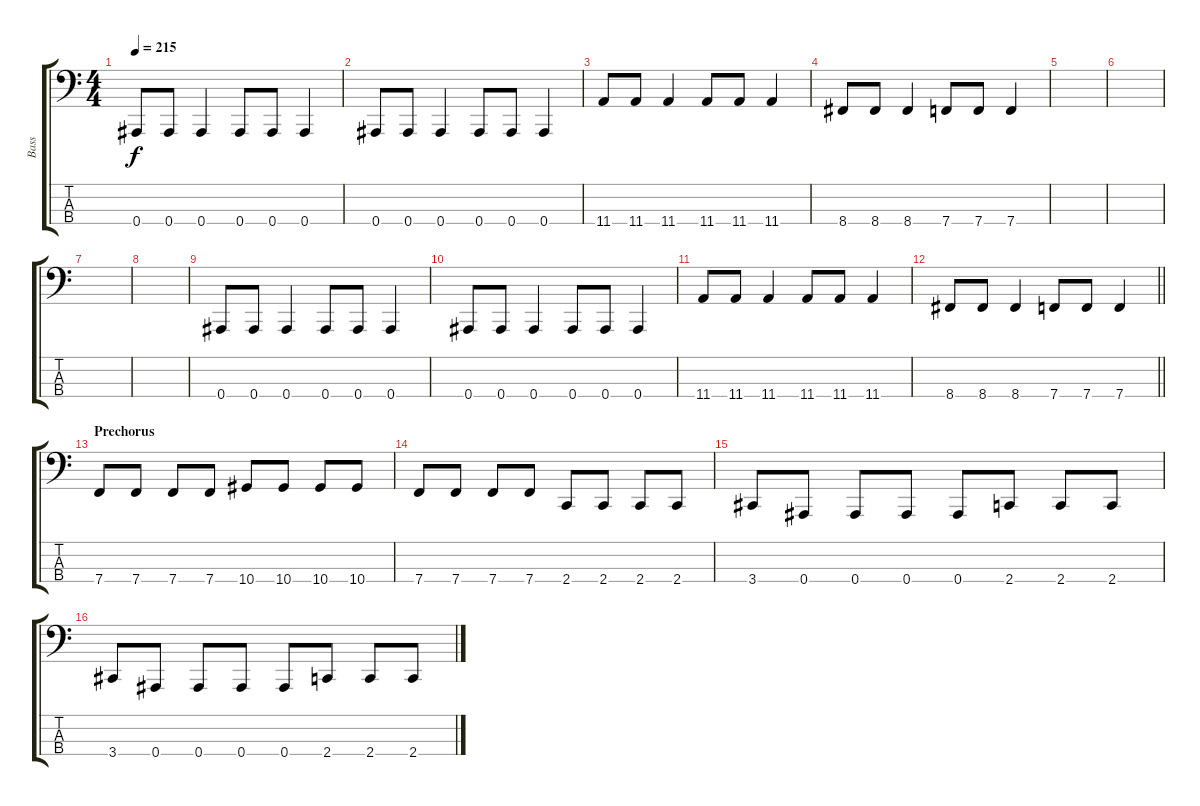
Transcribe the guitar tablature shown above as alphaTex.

\track ("Bass" "Bass") {instrument electricbassfinger}
\staff {score tabs}
\tuning (Eb2 Bb1 F1 Bb0) {hide}
\ts (4 4)
\tempo 215
\clef f4
\ks c
0.4.8{dy f} 0.4.8 0.4.4 0.4.8 0.4.8 0.4.4 |
0.4.8 0.4.8 0.4.4 0.4.8 0.4.8 0.4.4 |
11.4.8 11.4.8 11.4.4 11.4.8 11.4.8 11.4.4 |
8.4.8 8.4.8 8.4.4 7.4.8 7.4.8 7.4.4 |
|
|
|
|
0.4.8 0.4.8 0.4.4 0.4.8 0.4.8 0.4.4 |
0.4.8 0.4.8 0.4.4 0.4.8 0.4.8 0.4.4 |
11.4.8 11.4.8 11.4.4 11.4.8 11.4.8 11.4.4 |
\barLineRight lightlight
8.4.8 8.4.8 8.4.4 7.4.8 7.4.8 7.4.4 |
\section ("" "Prechorus")
7.4.8 7.4.8 7.4.8 7.4.8 10.4.8 10.4.8 10.4.8 10.4.8 |
7.4.8 7.4.8 7.4.8 7.4.8 2.4.8 2.4.8 2.4.8 2.4.8 |
3.4.8 0.4.8 0.4.8 0.4.8 0.4.8 2.4.8 2.4.8 2.4.8 |
3.4.8 0.4.8 0.4.8 0.4.8 0.4.8 2.4.8 2.4.8 2.4.8
